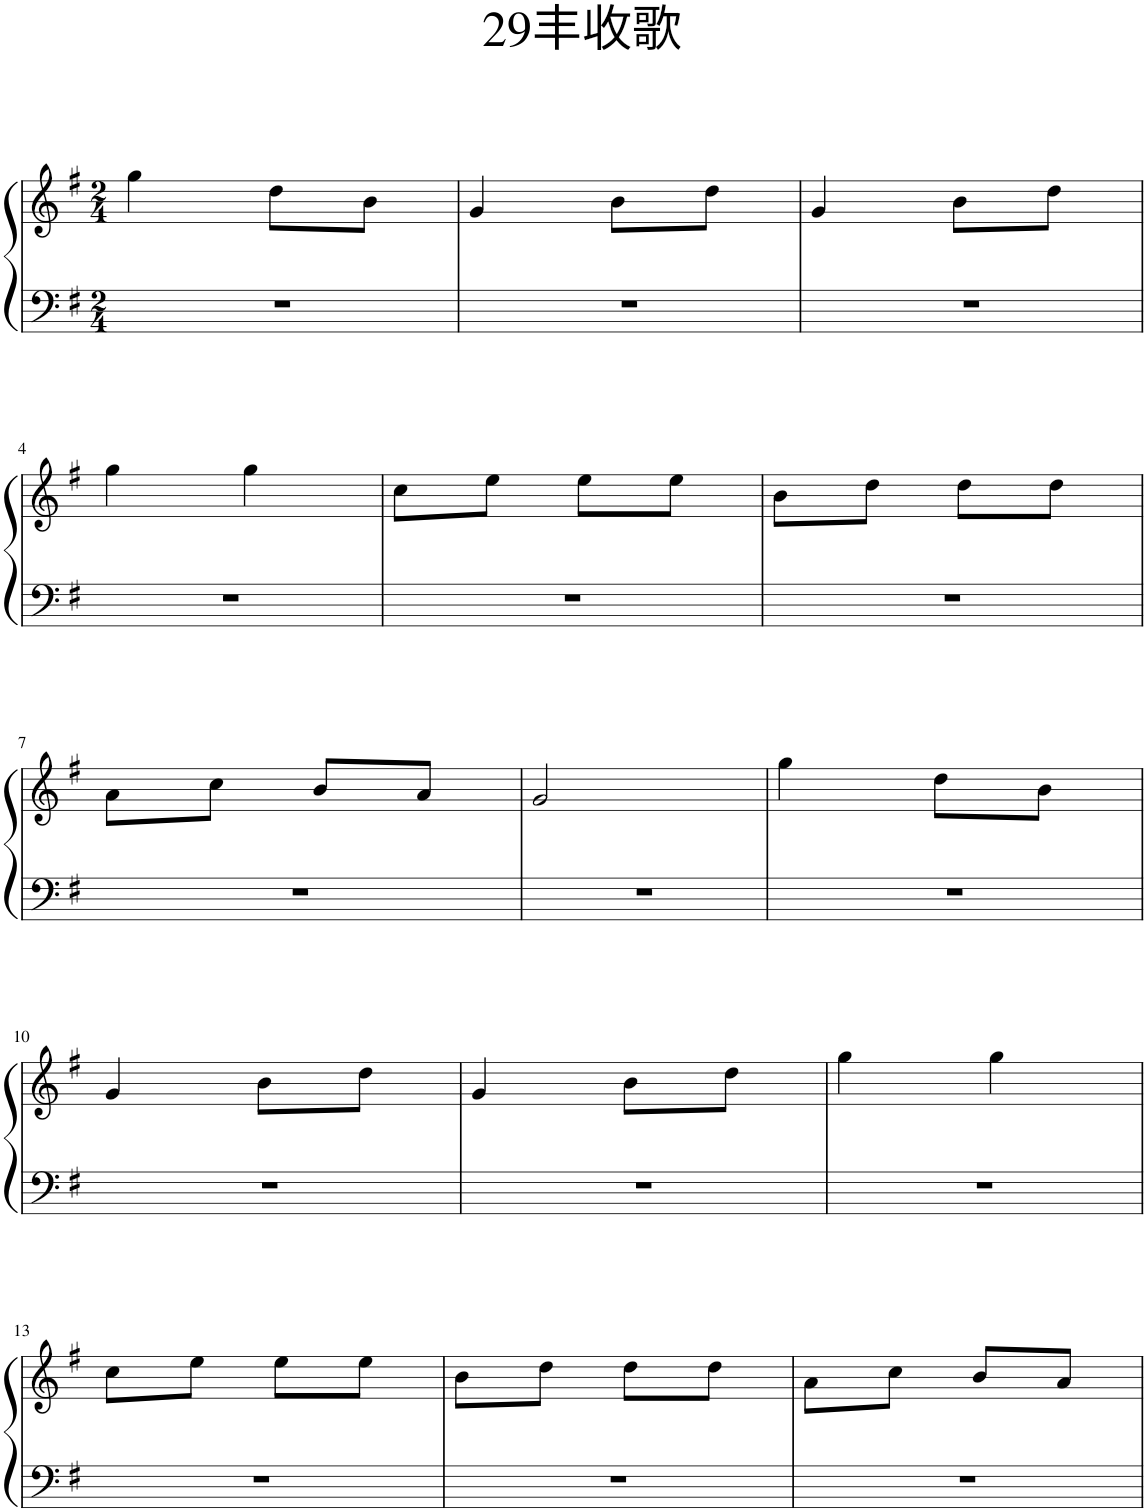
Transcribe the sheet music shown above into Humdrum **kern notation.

**kern	**kern
*part1	*part1
*staff2	*staff1
*I"钢琴	*
*clefF4	*clefG2
*k[f#]	*k[f#]
*M2/4	*M2/4
=1	=1
2r	4gg\
.	8dd\L
.	8b\J
=2	=2
2r	4g/
.	8b\L
.	8dd\J
=3	=3
2r	4g/
.	8b\L
.	8dd\J
!!LO:LB:g=z
=4	=4
2r	4gg\
.	4gg\
=5	=5
2r	8cc\L
.	8ee\J
.	8ee\L
.	8ee\J
=6	=6
2r	8b\L
.	8dd\J
.	8dd\L
.	8dd\J
!!LO:LB:g=z
=7	=7
2r	8a\L
.	8cc\J
.	8b/L
.	8a/J
=8	=8
2r	2g/
=9	=9
2r	4gg\
.	8dd\L
.	8b\J
!!LO:LB:g=z
=10	=10
2r	4g/
.	8b\L
.	8dd\J
=11	=11
2r	4g/
.	8b\L
.	8dd\J
=12	=12
2r	4gg\
.	4gg\
!!LO:LB:g=z
=13	=13
2r	8cc\L
.	8ee\J
.	8ee\L
.	8ee\J
=14	=14
2r	8b\L
.	8dd\J
.	8dd\L
.	8dd\J
=15	=15
2r	8a\L
.	8cc\J
.	8b/L
.	8a/J
=	=
*-	*-
